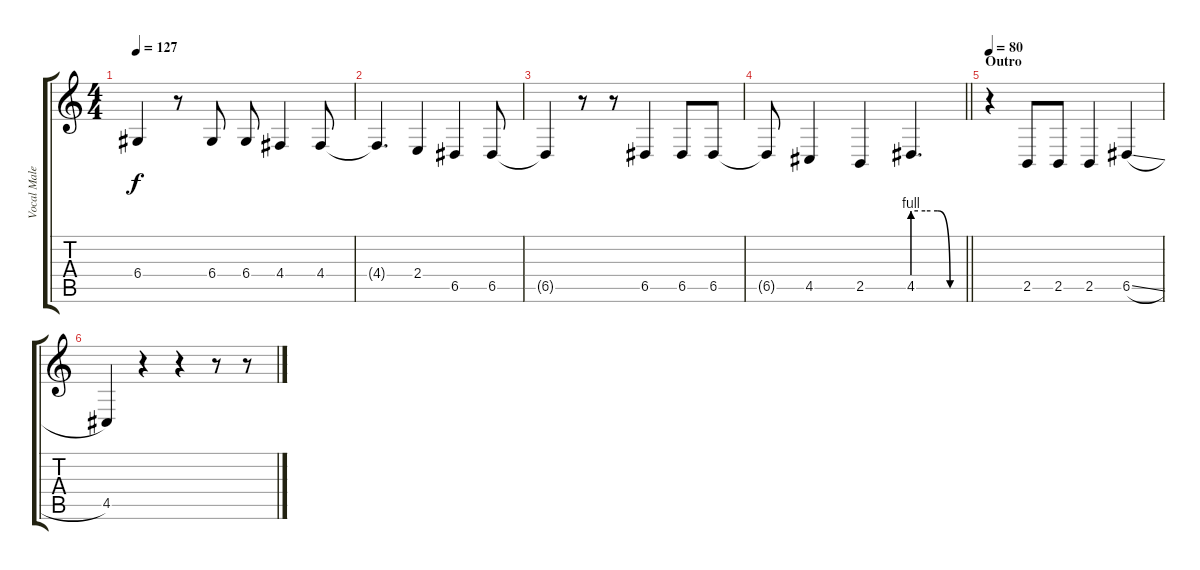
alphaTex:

\track ("Vocal Male" "Vocal Male") {instrument lead2sawtooth}
\staff {score tabs}
\tuning (E4 B3 G3 D3 A2 E2) {hide}
\ts (4 4)
\tempo 127
\clef g2
\ks c
6.4{t}.4{dy f} r.8 6.4.8 6.4.8 4.4.4 4.4.8 |
4.4{t}.4{d} 2.4.4 6.5.4 6.5.8 |
6.5{t}.4 r.8 r.8 6.5.4 6.5.8 6.5.8 |
\barLineRight lightlight
6.5{t}.8 4.5.4 2.5.4 4.5{be (custom 0 4 15 4 30 4 45 0 60 0)}.4{d} |
\section ("" "Outro")
\tempo 80
r.4 2.5.8 2.5.8 2.5.4 6.5{sl}.4 |
4.5.4 r.4 r.4 r.8 r.8
